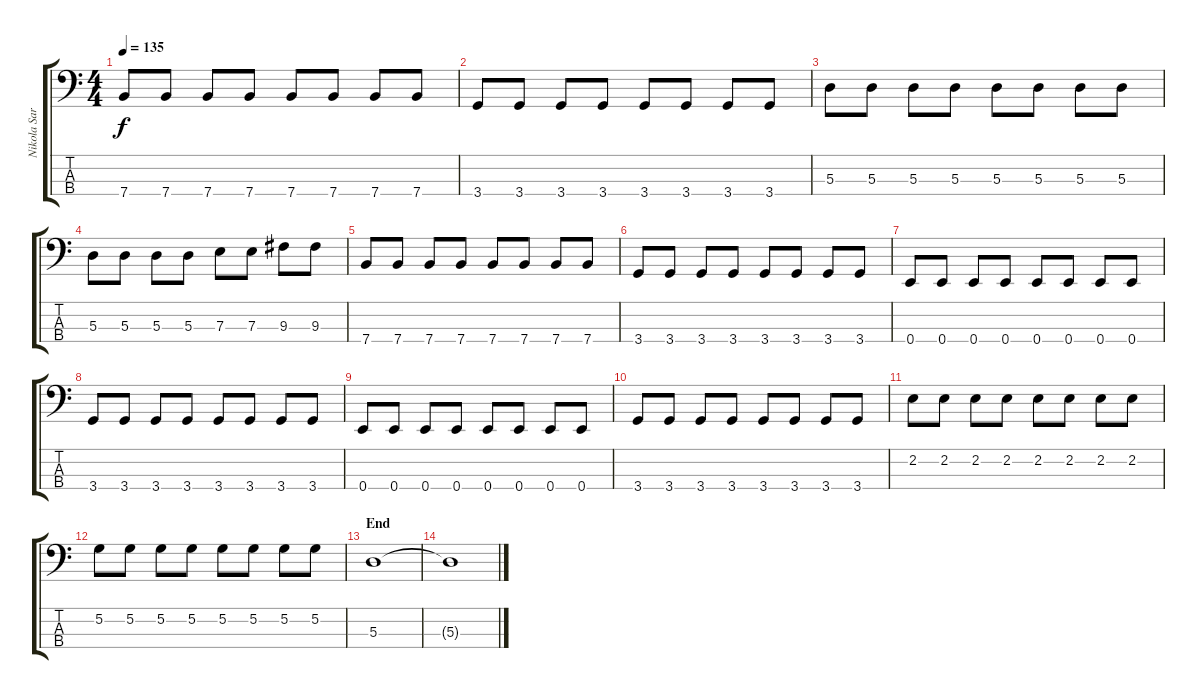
\track ("Nikola Sarcevic" "Nikola Sar") {instrument electricbasspick}
\staff {score tabs}
\tuning (G2 D2 A1 E1) {hide}
\ts (4 4)
\tempo 135
\clef f4
\ks c
7.4.8{dy f} 7.4.8 7.4.8 7.4.8 7.4.8 7.4.8 7.4.8 7.4.8 |
3.4.8 3.4.8 3.4.8 3.4.8 3.4.8 3.4.8 3.4.8 3.4.8 |
5.3.8 5.3.8 5.3.8 5.3.8 5.3.8 5.3.8 5.3.8 5.3.8 |
5.3.8 5.3.8 5.3.8 5.3.8 7.3.8 7.3.8 9.3.8 9.3.8 |
7.4.8 7.4.8 7.4.8 7.4.8 7.4.8 7.4.8 7.4.8 7.4.8 |
3.4.8 3.4.8 3.4.8 3.4.8 3.4.8 3.4.8 3.4.8 3.4.8 |
0.4.8 0.4.8 0.4.8 0.4.8 0.4.8 0.4.8 0.4.8 0.4.8 |
3.4.8 3.4.8 3.4.8 3.4.8 3.4.8 3.4.8 3.4.8 3.4.8 |
0.4.8 0.4.8 0.4.8 0.4.8 0.4.8 0.4.8 0.4.8 0.4.8 |
3.4.8 3.4.8 3.4.8 3.4.8 3.4.8 3.4.8 3.4.8 3.4.8 |
2.2.8 2.2.8 2.2.8 2.2.8 2.2.8 2.2.8 2.2.8 2.2.8 |
5.2.8 5.2.8 5.2.8 5.2.8 5.2.8 5.2.8 5.2.8 5.2.8 |
\section ("" "End")
5.3.1 |
5.3{t}.1
